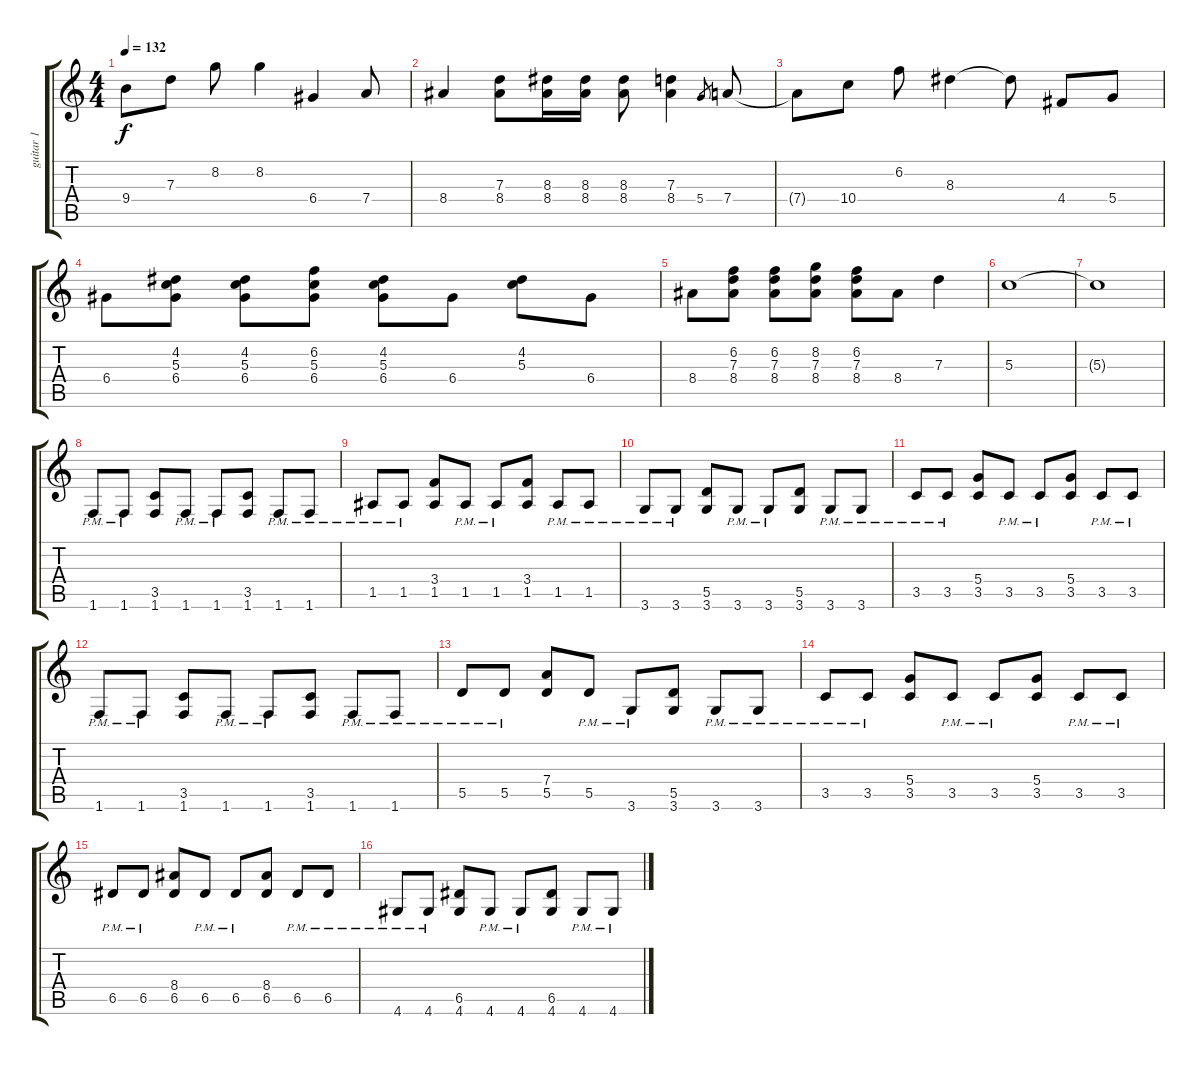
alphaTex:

\track ("guitar 1" "guitar 1") {instrument overdrivenguitar}
\staff {score tabs}
\tuning (E4 B3 G3 D3 A2 E2) {hide}
\ts (4 4)
\tempo 132
\clef g2
\ks c
9.4{t}.8{dy f} 7.3.8 8.2.8 8.2.4 6.4.4 7.4.8 |
8.4.4 (7.3 8.4).8 (8.3 8.4).16 (8.3 8.4).16 (8.3 8.4).8 (7.3 8.4).4 5.4.8{gr} 7.4.8 |
7.4{t}.8 10.4.8 6.2.8 8.3.4 8.3{t}.8 4.4.8 5.4.8 |
6.4.8 (4.2 5.3 6.4).8 (4.2 5.3 6.4).8 (6.2 5.3 6.4).8 (4.2 5.3 6.4).8 6.4.8 (4.2 5.3).8 6.4.8 |
8.4.8 (6.2 7.3 8.4).8 (6.2 7.3 8.4).8 (8.2 7.3 8.4).8 (6.2 7.3 8.4).8 8.4.8 7.3.4 |
5.3.1 |
5.3{t}.1 |
1.6{pm}.8 1.6{pm}.8 (3.5 1.6).8 1.6{pm}.8 1.6{pm}.8 (3.5 1.6).8 1.6{pm}.8 1.6{pm}.8 |
1.5{pm}.8 1.5{pm}.8 (3.4 1.5).8 1.5{pm}.8 1.5{pm}.8 (3.4 1.5).8 1.5{pm}.8 1.5{pm}.8 |
3.6{pm}.8 3.6{pm}.8 (5.5 3.6).8 3.6{pm}.8 3.6{pm}.8 (5.5 3.6).8 3.6{pm}.8 3.6{pm}.8 |
3.5{pm}.8 3.5{pm}.8 (5.4 3.5).8 3.5{pm}.8 3.5{pm}.8 (5.4 3.5).8 3.5{pm}.8 3.5{pm}.8 |
1.6{pm}.8 1.6{pm}.8 (3.5 1.6).8 1.6{pm}.8 1.6{pm}.8 (3.5 1.6).8 1.6{pm}.8 1.6{pm}.8 |
5.5{pm}.8 5.5{pm}.8 (7.4 5.5).8 5.5{pm}.8 3.6{pm}.8 (5.5 3.6).8 3.6{pm}.8 3.6{pm}.8 |
3.5{pm}.8 3.5{pm}.8 (5.4 3.5).8 3.5{pm}.8 3.5{pm}.8 (5.4 3.5).8 3.5{pm}.8 3.5{pm}.8 |
6.5{pm}.8 6.5{pm}.8 (8.4 6.5).8 6.5{pm}.8 6.5{pm}.8 (8.4 6.5).8 6.5{pm}.8 6.5{pm}.8 |
4.6{pm}.8 4.6{pm}.8 (6.5 4.6).8 4.6{pm}.8 4.6{pm}.8 (6.5 4.6).8 4.6{pm}.8 4.6{pm}.8
